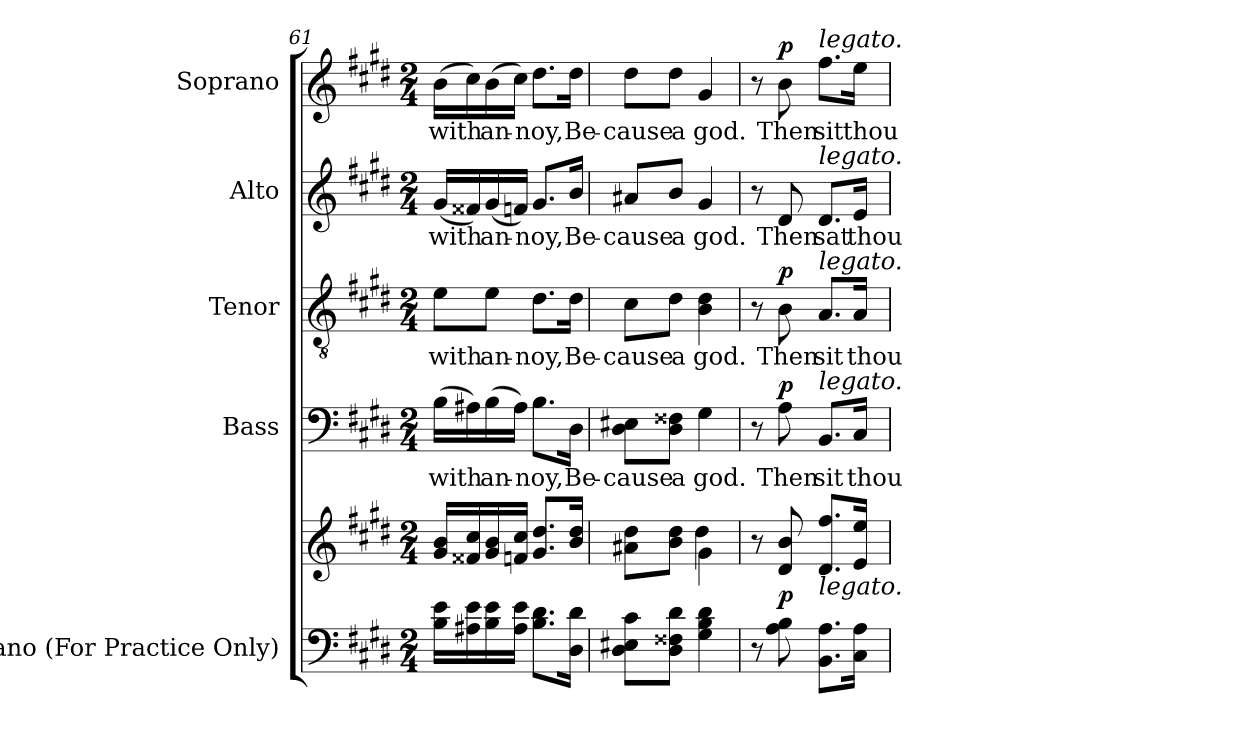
**kern	**kern	**dynam	**kern	**text	**dynam	**kern	**text	**dynam	**kern	**text	**kern	**text	**dynam
*part5	*part5	*part5	*part4	*part4	*part4	*part3	*part3	*part3	*part2	*part2	*part1	*part1	*part1
*staff6	*staff5	*staff5/6	*staff4	*staff4	*staff4	*staff3	*staff3	*staff3	*staff2	*staff2	*staff1	*staff1	*staff1
*I"Piano (For Practice Only)	*	*	*I"Bass	*	*	*I"Tenor	*	*	*I"Alto	*	*I"Soprano	*	*
*I'Pno.	*	*	*I'B.	*	*	*I'T.	*	*	*I'A.	*	*I'S.	*	*
*clefF4	*clefG2	*	*clefF4	*	*	*clefGv2	*	*	*clefG2	*	*clefG2	*	*
*	*	*	*	*	*	*ITrd7c12	*	*	*	*	*	*	*
*k[f#c#g#d#]	*k[f#c#g#d#]	*	*k[f#c#g#d#]	*	*	*k[f#c#g#d#]	*	*	*k[f#c#g#d#]	*	*k[f#c#g#d#]	*	*
*E:	*E:	*	*E:	*	*	*E:	*	*	*E:	*	*E:	*	*
*M2/4	*M2/4	*	*M2/4	*	*	*M2/4	*	*	*M2/4	*	*M2/4	*	*
=61	=61	=61	=61	=61	=61	=61	=61	=61	=61	=61	=61	=61	=61
!	!	!	!	!LO:LY:b:color=#000000	!	!	!	!	!	!	!	!	!
!	!	!	!	!	!	!	!LO:LY:b:color=#000000	!	!	!	!	!	!
!	!	!	!	!	!	!	!	!	!	!LO:LY:b:color=#000000	!	!	!
!	!	!	!	!	!	!	!	!	!	!	!	!LO:LY:b:color=#000000	!
16Bi\ 16eiLL	16g#i/ 16biLL	.	(16Bi\LL	with	.	8Ei\L	with	.	(16g#i/LL	with	(16bi\LL	with	.
16A#Xi\ 16ei	16f##Xi/ 16cc#i	.	16A#Xi\)	.	.	.	.	.	16f##Xi/)	.	16cc#i\)	.	.
!	!	!	!	!LO:LY:b:color=#000000	!	!	!	!	!	!	!	!	!
!	!	!	!	!	!	!	!LO:LY:b:color=#000000	!	!	!	!	!	!
!	!	!	!	!	!	!	!	!	!	!LO:LY:b:color=#000000	!	!	!
!	!	!	!	!	!	!	!	!	!	!	!	!LO:LY:b:color=#000000	!
16Bi\ 16ei	16g#i/ 16bi	.	(16Bi\	an-	.	8Ei\J	an-	.	(16g#i/	an-	(16bi\	an-	.
16A#i\ 16eiJJ	16fi/ 16cc#iJJ	.	16A#i\JJ)	.	.	.	.	.	16fi/JJ)	.	16cc#i\JJ)	.	.
!	!	!	!	!LO:LY:b:color=#000000	!	!	!	!	!	!	!	!	!
!	!	!	!	!	!	!	!LO:LY:b:color=#000000	!	!	!	!	!	!
!	!	!	!	!	!	!	!	!	!	!LO:LY:b:color=#000000	!	!	!
!	!	!	!	!	!	!	!	!	!	!	!	!LO:LY:b:color=#000000	!
8.Bi\ 8.d#iL	8.g#i/ 8.dd#iL	.	8.Bi\L	-noy,	.	8.D#i\L	-noy,	.	8.g#i/L	-noy,	8.dd#i\L	-noy,	.
!	!	!	!	!LO:LY:b:color=#000000	!	!	!	!	!	!	!	!	!
!	!	!	!	!	!	!	!LO:LY:b:color=#000000	!	!	!	!	!	!
!	!	!	!	!	!	!	!	!	!	!LO:LY:b:color=#000000	!	!	!
!	!	!	!	!	!	!	!	!	!	!	!	!LO:LY:b:color=#000000	!
16D#i\ 16d#iJk	16bi/ 16dd#iJk	.	16D#i\Jk	Be-	.	16D#i\Jk	Be-	.	16bi/Jk	Be-	16dd#i\Jk	Be-	.
=62	=62	=62	=62	=62	=62	=62	=62	=62	=62	=62	=62	=62	=62
*	*^	*	*	*	*	*	*	*	*	*	*	*	*
*	*	*^	*	*	*	*	*	*	*	*	*	*	*	*
!	!	!	!	!	!	!LO:LY:b:color=#000000	!	!	!	!	!	!	!	!	!
!	!	!	!	!	!	!	!	!	!LO:LY:b:color=#000000	!	!	!	!	!	!
!	!	!	!	!	!	!	!	!	!	!	!	!LO:LY:b:color=#000000	!	!	!
!	!	!	!	!	!	!	!	!	!	!	!	!	!	!LO:LY:b:color=#000000	!
8D#i\ 8E#Xi 8c#iL	8a#Xi\ 8dd#iL	4ryy	4ryy	.	8D#i\ 8E#XiL	-cause	.	8C#i\L	-cause	.	8a#Xi/L	-cause	8dd#i\L	-cause	.
!	!	!	!	!	!	!LO:LY:b:color=#000000	!	!	!	!	!	!	!	!	!
!	!	!	!	!	!	!	!	!	!LO:LY:b:color=#000000	!	!	!	!	!	!
!	!	!	!	!	!	!	!	!	!	!	!	!LO:LY:b:color=#000000	!	!	!
!	!	!	!	!	!	!	!	!	!	!	!	!	!	!LO:LY:b:color=#000000	!
8D#i\ 8F##Xi 8d#iJ	8bi\ 8dd#iJ	.	.	.	8D#i\ 8F##XiJ	a	.	8D#i\J	a	.	8bi/J	a	8dd#i\J	a	.
!	!	!	!	!	!	!LO:LY:b:color=#000000	!	!	!	!	!	!	!	!	!
!	!	!	!	!	!	!	!	!	!LO:LY:b:color=#000000	!	!	!	!	!	!
!	!	!	!	!	!	!	!	!	!	!	!	!LO:LY:b:color=#000000	!	!	!
!	!	!	!	!	!	!	!	!	!	!	!	!	!	!LO:LY:b:color=#000000	!
4G#i\ 4Bi 4d#i	4ryy	4g#i\	4dd#i\	.	4G#i\	god.	.	4BBi\ 4D#i	god.	.	4g#i/	god.	4g#i/	god.	.
*	*v	*v	*v	*	*	*	*	*	*	*	*	*	*	*	*
!!LO:PB:g=z
=63	=63	=63	=63	=63	=63	=63	=63	=63	=63	=63	=63	=63	=63
*^	*	*	*	*	*	*	*	*	*	*	*	*	*
8ryy	8r	8r	.	8r	.	.	8r	.	.	8r	.	8r	.	.
!	!	!	!	!	!LO:LY:b:color=#000000	!	!	!	!	!	!	!	!	!
!	!	!	!	!	!	!	!	!LO:LY:b:color=#000000	!	!	!	!	!	!
!	!	!	!	!	!	!	!	!	!	!	!LO:LY:b:color=#000000	!	!	!
!	!	!	!	!	!	!	!	!	!	!	!	!	!LO:LY:b:color=#000000	!
8Ai\ 8Bi	4.ryy	8d#i/ 8bi	p	8Ai\	Then	p	8BBi\	Then	p	8d#i/	Then	8bi\	Then	p
!	!	!	!	!	!LO:LY:b:color=#000000	!	!	!	!	!	!	!	!	!
!	!	!	!	!	!	!	!	!LO:LY:b:color=#000000	!	!	!	!	!	!
!	!	!	!	!	!	!	!	!	!	!	!LO:LY:b:color=#000000	!	!	!
!	!	!	!	!	!	!	!	!	!	!	!	!LO:TX:a:i:t=legato.	!	!
!	!	!	!	!	!	!	!	!	!	!LO:TX:a:i:t=legato.	!	!	!	!
!	!	!	!	!	!	!	!LO:TX:a:i:t=legato.	!	!	!	!	!	!	!
!	!	!	!	!LO:TX:a:i:t=legato.	!	!	!	!	!	!	!	!	!	!
!	!	!LO:TX:b:i:t=legato.	!	!	!	!	!	!	!	!	!	!	!	!
!	!	!	!	!	!	!	!	!	!	!	!	!	!LO:LY:b:color=#000000	!
8.BBi\ 8.AiL	.	8.d#i/ 8.ff#iL	.	8.BBi/L	sit	.	8.AAi/L	sit	.	8.d#i/L	sat	8.ff#i\L	sit	.
!	!	!	!	!	!LO:LY:b:color=#000000	!	!	!	!	!	!	!	!	!
!	!	!	!	!	!	!	!	!LO:LY:b:color=#000000	!	!	!	!	!	!
!	!	!	!	!	!	!	!	!	!	!	!LO:LY:b:color=#000000	!	!	!
!	!	!	!	!	!	!	!	!	!	!	!	!	!LO:LY:b:color=#000000	!
16C#i\ 16AiJk	.	16ei/ 16eeiJk	.	16C#i/Jk	thou	.	16AAi/Jk	thou	.	16ei/Jk	thou	16eei\Jk	thou	.
*v	*v	*	*	*	*	*	*	*	*	*	*	*	*	*
=	=	=	=	=	=	=	=	=	=	=	=	=	=
*-	*-	*-	*-	*-	*-	*-	*-	*-	*-	*-	*-	*-	*-
